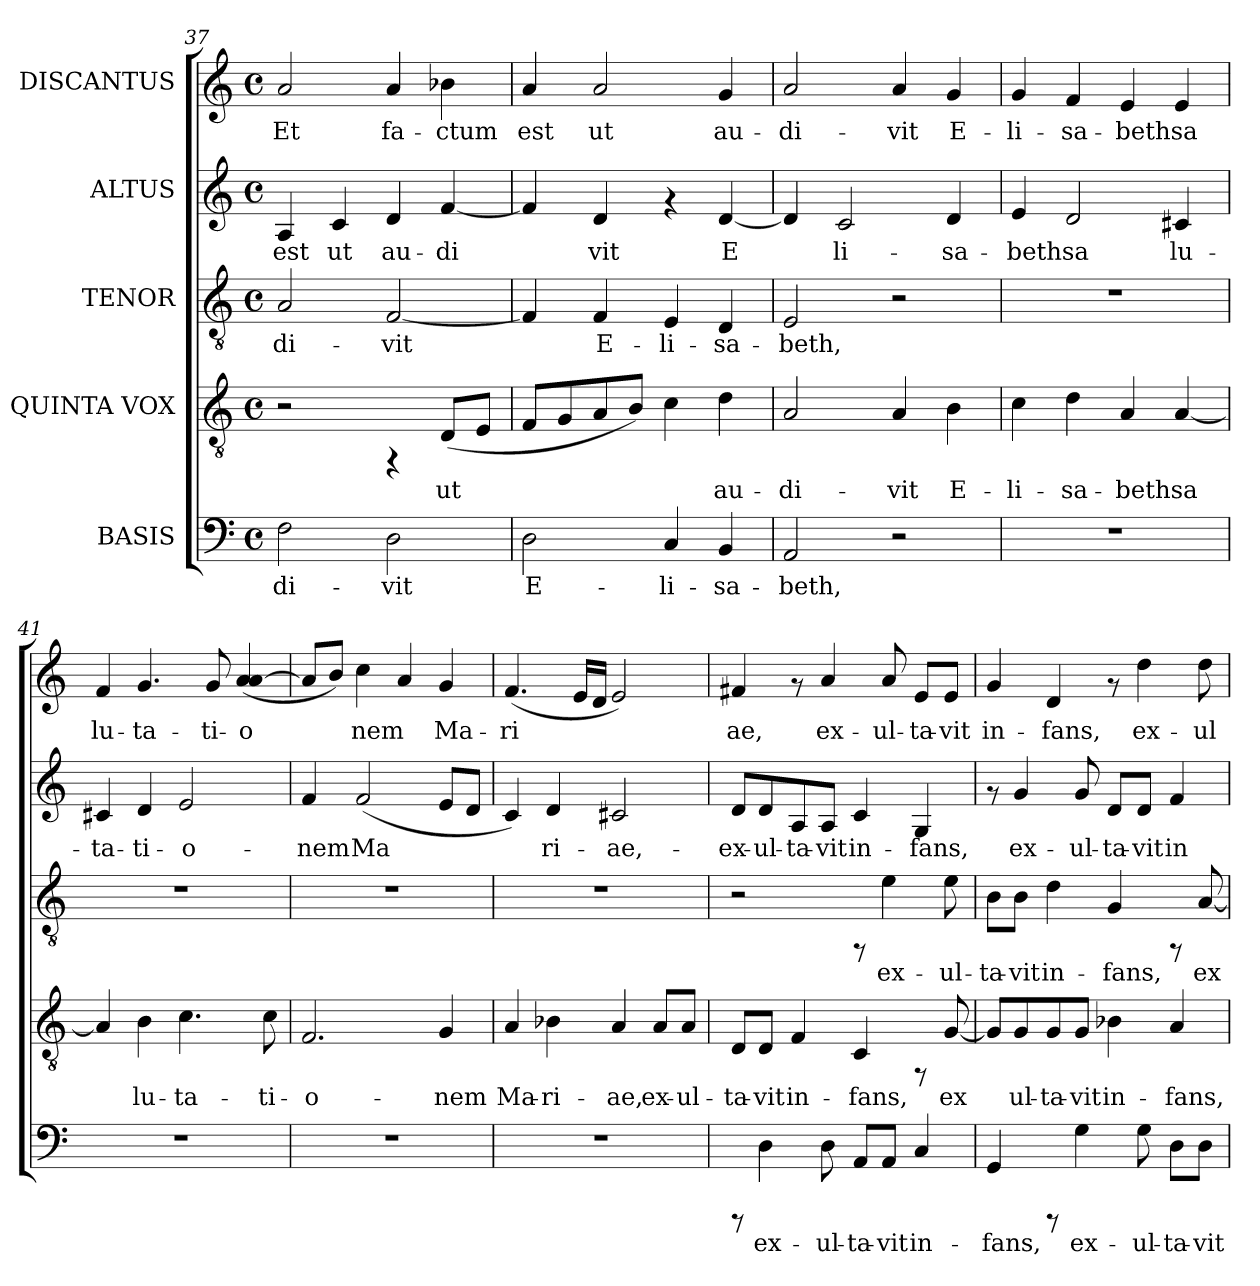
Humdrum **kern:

**kern	**text	**kern	**text	**kern	**text	**kern	**text	**kern	**text
*part5	*part5	*part4	*part4	*part3	*part3	*part2	*part2	*part1	*part1
*staff5	*staff5	*staff4	*staff4	*staff3	*staff3	*staff2	*staff2	*staff1	*staff1
*I"BASIS	*	*I"QUINTA VOX	*	*I"TENOR	*	*I"ALTUS	*	*I"DISCANTUS	*
*clefF4	*	*clefGv2	*	*clefGv2	*	*clefG2	*	*clefG2	*
*k[]	*	*k[]	*	*k[]	*	*k[]	*	*k[]	*
*C:	*	*C:	*	*C:	*	*C:	*	*C:	*
*M4/4	*	*M4/4	*	*M4/4	*	*M4/4	*	*M4/4	*
*met(c)	*	*met(c)	*	*met(c)	*	*met(c)	*	*met(c)	*
=37	=37	=37	=37	=37	=37	=37	=37	=37	=37
!	!LO:LY:b:cj	!	!	!	!LO:LY:b:rj	!	!LO:LY:b:rj	!	!LO:LY:b:cj
2F\	-di-	2r	.	2A/	-di-	4A/	-est	2a/	Et
!	!	!	!	!	!	!	!LO:LY:b:rj	!	!
.	.	.	.	.	.	4c/	ut	.	.
!	!LO:LY:b:cj	!	!	!	!LO:LY:b:rj	!	!LO:LY:b:rj	!	!LO:LY:b:cj
2D\	-vit	4rFF	.	[<2F/	-vit	4d/	au-	4a/	fa-
!	!	!	!LO:LY:b:cj	!	!	!	!LO:LY:b:rj	!	!LO:LY:b:cj
.	.	(>8D/L	ut	.	.	[<4f/	-di-	4b-X\	-ctum
!	!	!	!LO:LY:b:cj	!	!	!	!	!	!
.	.	8E/J	.	.	.	.	.	.	.
=38	=38	=38	=38	=38	=38	=38	=38	=38	=38
!	!LO:LY:b:cj	!	!LO:LY:b:cj	!	!LO:LY:b:rj	!	!LO:LY:b:rj	!	!LO:LY:b:cj
2D\	E-	8F/L	.	4F/]	.	4f/]	--	4a/	est
!	!	!	!LO:LY:b:cj	!	!	!	!	!	!
.	.	8G/	.	.	.	.	.	.	.
!	!	!	!LO:LY:b:cj	!	!LO:LY:b:rj	!	!LO:LY:b:rj	!	!LO:LY:b:cj
.	.	8A/	.	4F/	E-	4d/	-vit	2a/	ut
!	!	!	!LO:LY:b:cj	!	!	!	!	!	!
.	.	8B/J)	.	.	.	.	.	.	.
!	!LO:LY:b:cj	!	!LO:LY:b:cj	!	!LO:LY:b:rj	!	!	!	!
4C/	-li-	4c\	.	4E/	-li-	4rf	.	.	.
!	!LO:LY:b:cj	!	!LO:LY:b:cj	!	!LO:LY:b:rj	!	!LO:LY:b:rj	!	!LO:LY:b:cj
4BB/	-sa-	4d\	au-	4D/	-sa-	[<4d/	E-	4g/	au-
=39	=39	=39	=39	=39	=39	=39	=39	=39	=39
!	!LO:LY:b:cj	!	!LO:LY:b:cj	!	!LO:LY:b:rj	!	!LO:LY:b:rj	!	!LO:LY:b:cj
2AA/	-beth,	2A/	-di-	2E/	-beth,	4d/]	--	2a/	-di-
!	!	!	!	!	!	!	!LO:LY:b:rj	!	!
.	.	.	.	.	.	2c/	-li-	.	.
!	!	!	!LO:LY:b:cj	!	!	!	!	!	!LO:LY:b:cj
2r	.	4A/	-vit	2r	.	.	.	4a/	-vit
!	!	!	!LO:LY:b:cj	!	!	!	!LO:LY:b:rj	!	!LO:LY:b:cj
.	.	4B\	E-	.	.	4d/	-sa-	4g/	E-
!!LO:LB:g=z
=40	=40	=40	=40	=40	=40	=40	=40	=40	=40
!	!	!	!LO:LY:b:cj	!	!	!	!LO:LY:b:rj	!	!LO:LY:b:cj
1r	.	4c\	-li-	1r	.	4e/	-bethsa-	4g/	-li-
!	!	!	!LO:LY:b:cj	!	!	!	!LO:LY:b:rj	!	!LO:LY:b:cj
.	.	4d\	-sa-	.	.	2d/	--	4f/	-sa-
!	!	!	!LO:LY:b:cj	!	!	!	!	!	!LO:LY:b:cj
.	.	4A/	-bethsa-	.	.	.	.	4e/	-bethsa-
!	!	!	!LO:LY:b:cj	!	!	!	!LO:LY:b:rj	!	!LO:LY:b:cj
.	.	[<4A/	--	.	.	4c#X/	-lu-	4e/	--
=41	=41	=41	=41	=41	=41	=41	=41	=41	=41
!	!	!	!LO:LY:b:cj	!	!	!	!LO:LY:b:rj	!	!LO:LY:b:cj
1r	.	4A/]	--	1r	.	4c#/	-ta-	4f/	-lu-
!	!	!	!LO:LY:b:cj	!	!	!	!LO:LY:b:rj	!	!LO:LY:b:cj
.	.	4B\	-lu-	.	.	4d/	-ti-	4.g/	-ta-
!	!	!	!LO:LY:b:cj	!	!	!	!LO:LY:b:rj	!	!
.	.	4.c\	-ta-	.	.	2e/	-o-	.	.
!	!	!	!	!	!	!	!	!	!LO:LY:b:cj
.	.	.	.	.	.	.	.	8g/	-ti-
!	!	!	!	!	!	!	!	!	!LO:LY:b:cj
.	.	.	.	.	.	.	.	(>4a/ [<4a/	-o-
!	!	!	!LO:LY:b:cj	!	!	!	!	!	!
.	.	8c\	-ti-	.	.	.	.	.	.
=42	=42	=42	=42	=42	=42	=42	=42	=42	=42
!	!	!	!LO:LY:b:cj	!	!	!	!LO:LY:b:rj	!	!LO:LY:b:cj
1r	.	2.F/	-o-	1r	.	4f/	-nem	8a/L]	--
!	!	!	!	!	!	!	!	!	!LO:LY:b:cj
.	.	.	.	.	.	.	.	8b/J)	--
!	!	!	!	!	!	!	!LO:LY:b:rj	!	!LO:LY:b:cj
.	.	.	.	.	.	(<2f/	Ma-	4cc\	-nem
!	!	!	!	!	!	!	!	!	!LO:LY:b:cj
.	.	.	.	.	.	.	.	4a/	.
!	!	!	!LO:LY:b:cj	!	!	!	!LO:LY:b:rj	!	!LO:LY:b:cj
.	.	4G/	-nem	.	.	8e/L	--	4g/	Ma-
!	!	!	!	!	!	!	!LO:LY:b:rj	!	!
.	.	.	.	.	.	8d/J	--	.	.
=43	=43	=43	=43	=43	=43	=43	=43	=43	=43
!	!	!	!LO:LY:b:cj	!	!	!	!LO:LY:b:rj	!	!LO:LY:b:cj
1r	.	4A/	Ma-	1r	.	4c/)	--	(<4.f/	-ri-
!	!	!	!LO:LY:b:cj	!	!	!	!LO:LY:b:rj	!	!
.	.	4B-X\	-ri-	.	.	4d/	-ri-	.	.
!	!	!	!	!	!	!	!	!	!LO:LY:b:cj
.	.	.	.	.	.	.	.	16e/L	--
!	!	!	!	!	!	!	!	!	!LO:LY:b:cj
.	.	.	.	.	.	.	.	16d/J	--
!	!	!	!LO:LY:b:cj	!	!	!	!LO:LY:b:rj	!	!LO:LY:b:cj
.	.	4A/	-ae,	.	.	2c#X/	-ae,-	2e/)	--
!	!	!	!LO:LY:b:cj	!	!	!	!	!	!
.	.	8A/L	ex-	.	.	.	.	.	.
!	!	!	!LO:LY:b:cj	!	!	!	!	!	!
.	.	8A/J	-ul-	.	.	.	.	.	.
=44	=44	=44	=44	=44	=44	=44	=44	=44	=44
!	!	!	!LO:LY:b:cj	!	!	!	!LO:LY:b:rj	!	!LO:LY:b:cj
8rCCC	.	8D/L	-ta-	2r	.	8d/L	-ex-	4f#X/	-ae,
!	!LO:LY:b:cj	!	!LO:LY:b:cj	!	!	!	!LO:LY:b:rj	!	!
4D\	ex-	8D/J	-vit	.	.	8d/	-ul-	.	.
!	!	!	!LO:LY:b:cj	!	!	!	!LO:LY:b:rj	!	!
.	.	4F/	in-	.	.	8A/	-ta-	8rf	.
!	!LO:LY:b:cj	!	!	!	!	!	!LO:LY:b:rj	!	!LO:LY:b:cj
8D\	-ul-	.	.	.	.	8A/J	-vit	4a/	ex-
!	!LO:LY:b:cj	!	!LO:LY:b:cj	!	!	!	!LO:LY:b:rj	!	!
8AA/L	-ta-	4C/	-fans,	8rFF	.	4c/	in-	.	.
!	!LO:LY:b:cj	!	!	!	!LO:LY:b:rj	!	!	!	!LO:LY:b:cj
8AA/J	-vit	.	.	4e\	ex-	.	.	8a/	-ul-
!	!LO:LY:b:cj	!	!	!	!	!	!LO:LY:b:rj	!	!LO:LY:b:cj
4C/	in-	8rFF	.	.	.	4G/	-fans,	8e/L	-ta-
!	!	!	!LO:LY:b:cj	!	!LO:LY:b:rj	!	!	!	!LO:LY:b:cj
.	.	[<8G/	ex-	8e\	-ul-	.	.	8e/J	-vit
=45	=45	=45	=45	=45	=45	=45	=45	=45	=45
!	!LO:LY:b:cj	!	!LO:LY:b:cj	!	!LO:LY:b:rj	!	!	!	!LO:LY:b:cj
4GG/	-fans,	8G/L]	--	8B\L	-ta-	8rf	.	4g/	in-
!	!	!	!LO:LY:b:cj	!	!LO:LY:b:rj	!	!LO:LY:b:rj	!	!
.	.	8G/	-ul-	8B\J	-vit	4g/	ex-	.	.
!	!	!	!LO:LY:b:cj	!	!LO:LY:b:rj	!	!	!	!LO:LY:b:cj
8rCCC	.	8G/	-ta-	4d\	in-	.	.	4d/	-fans,
!	!LO:LY:b:cj	!	!LO:LY:b:cj	!	!	!	!LO:LY:b:rj	!	!
4G\	ex-	8G/J	-vit	.	.	8g/	-ul-	.	.
!	!	!	!LO:LY:b:cj	!	!LO:LY:b:rj	!	!LO:LY:b:rj	!	!
.	.	4B-X\	in-	4G/	-fans,	8d/L	-ta-	8rf	.
!	!LO:LY:b:cj	!	!	!	!	!	!LO:LY:b:rj	!	!LO:LY:b:cj
8G\	-ul-	.	.	.	.	8d/J	-vit	4dd\	ex-
!	!LO:LY:b:cj	!	!LO:LY:b:cj	!	!	!	!LO:LY:b:rj	!	!
8D\L	-ta-	4A/	-fans,	8rFF	.	4f/	in-	.	.
!	!LO:LY:b:cj	!	!	!	!LO:LY:b:rj	!	!	!	!LO:LY:b:cj
8D\J	-vit	.	.	[>8A/	ex-	.	.	8dd\	-ul-
=	=	=	=	=	=	=	=	=	=
*-	*-	*-	*-	*-	*-	*-	*-	*-	*-
